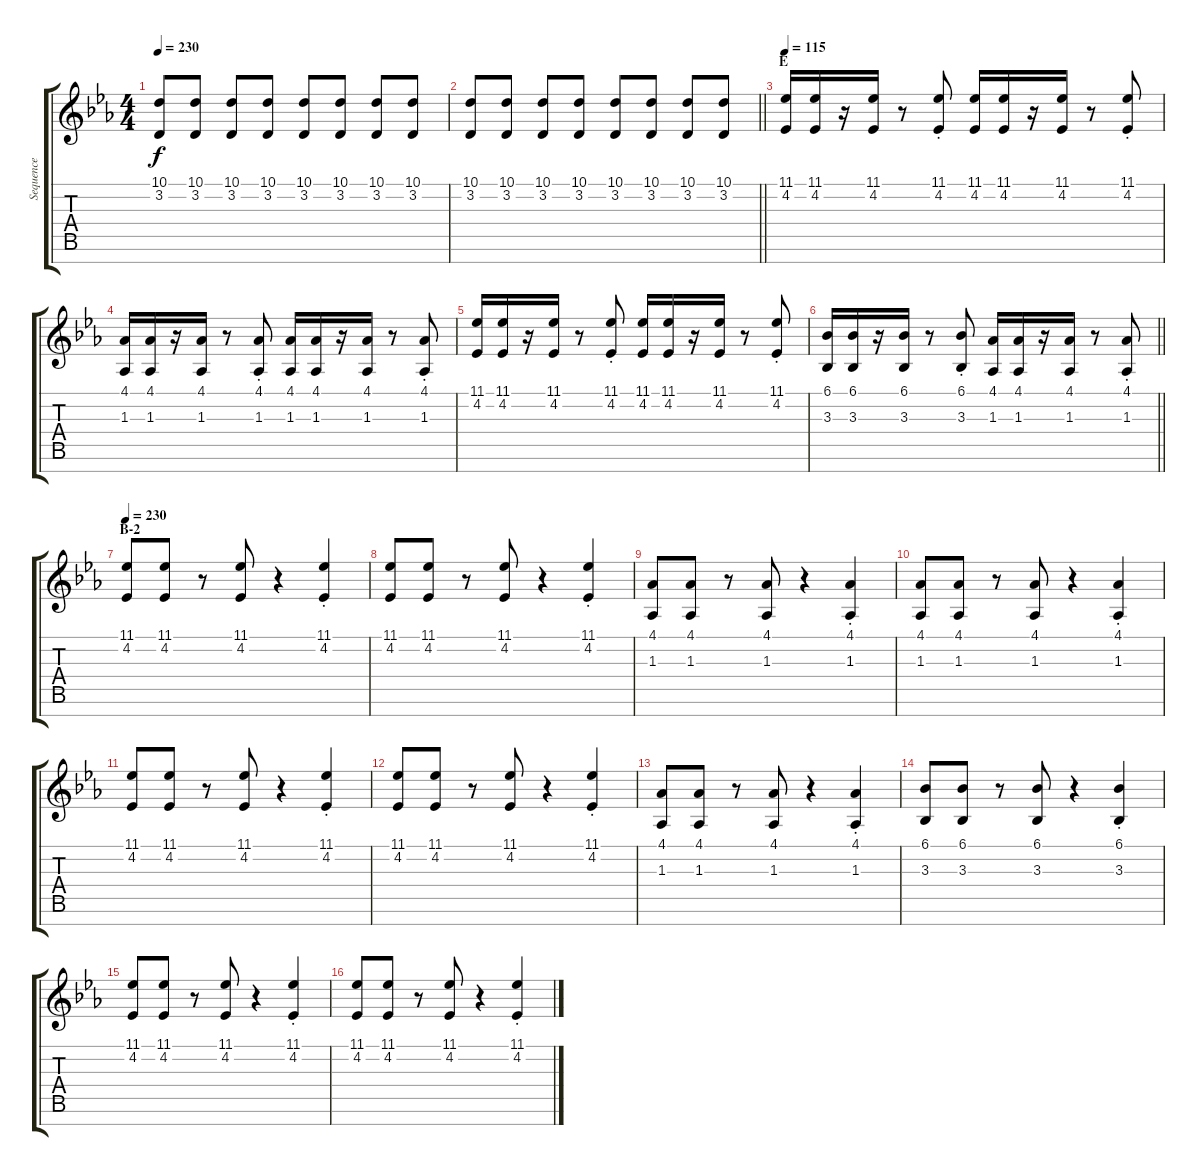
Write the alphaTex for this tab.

\track ("Sequence" "Sequence") {instrument lead2sawtooth}
\staff {score tabs}
\tuning (E4 B3 G3 D3 A2 E2 B1) {hide}
\ts (4 4)
\tempo 230
\clef g2
\ks eb
(10.1 3.2).8{dy f} (10.1 3.2).8 (10.1 3.2).8 (10.1 3.2).8 (10.1 3.2).8 (10.1 3.2).8 (10.1 3.2).8 (10.1 3.2).8 |
\barLineRight lightlight
(10.1 3.2).8 (10.1 3.2).8 (10.1 3.2).8 (10.1 3.2).8 (10.1 3.2).8 (10.1 3.2).8 (10.1 3.2).8 (10.1 3.2).8 |
\section ("" "E")
\tempo 115
(11.1 4.2).16 (11.1 4.2).16 r.16 (11.1 4.2).16 r.8 (11.1{st} 4.2{st}).8 (11.1 4.2).16 (11.1 4.2).16 r.16 (11.1 4.2).16 r.8 (11.1{st} 4.2{st}).8 |
(4.1 1.3).16 (4.1 1.3).16 r.16 (4.1 1.3).16 r.8 (4.1{st} 1.3{st}).8 (4.1 1.3).16 (4.1 1.3).16 r.16 (4.1 1.3).16 r.8 (4.1{st} 1.3{st}).8 |
(11.1 4.2).16 (11.1 4.2).16 r.16 (11.1 4.2).16 r.8 (11.1{st} 4.2{st}).8 (11.1 4.2).16 (11.1 4.2).16 r.16 (11.1 4.2).16 r.8 (11.1{st} 4.2{st}).8 |
\barLineRight lightlight
(6.1 3.3).16 (6.1 3.3).16 r.16 (6.1 3.3).16 r.8 (6.1{st} 3.3{st}).8 (4.1 1.3).16 (4.1 1.3).16 r.16 (4.1 1.3).16 r.8 (4.1{st} 1.3).8 |
\section ("" "B-2")
\tempo 230
(11.1 4.2).8 (11.1 4.2).8 r.8 (11.1 4.2).8 r.4 (11.1{st} 4.2{st}).4 |
(11.1 4.2).8 (11.1 4.2).8 r.8 (11.1 4.2).8 r.4 (11.1{st} 4.2{st}).4 |
(4.1 1.3).8 (4.1 1.3).8 r.8 (4.1 1.3).8 r.4 (4.1{st} 1.3{st}).4 |
(4.1 1.3).8 (4.1 1.3).8 r.8 (4.1 1.3).8 r.4 (4.1{st} 1.3{st}).4 |
(11.1 4.2).8 (11.1 4.2).8 r.8 (11.1 4.2).8 r.4 (11.1{st} 4.2{st}).4 |
(11.1 4.2).8 (11.1 4.2).8 r.8 (11.1 4.2).8 r.4 (11.1{st} 4.2{st}).4 |
(4.1 1.3).8 (4.1 1.3).8 r.8 (4.1 1.3).8 r.4 (4.1{st} 1.3{st}).4 |
(6.1 3.3).8 (6.1 3.3).8 r.8 (6.1 3.3).8 r.4 (6.1{st} 3.3{st}).4 |
(11.1 4.2).8 (11.1 4.2).8 r.8 (11.1 4.2).8 r.4 (11.1{st} 4.2{st}).4 |
(11.1 4.2).8 (11.1 4.2).8 r.8 (11.1 4.2).8 r.4 (11.1{st} 4.2{st}).4
